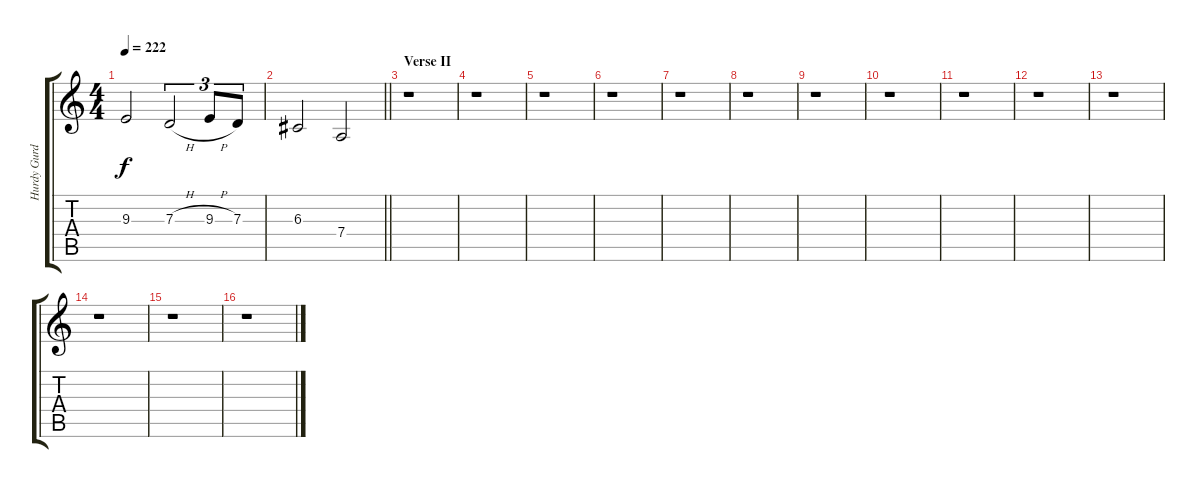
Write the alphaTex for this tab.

\track ("Hurdy Gurdy" "Hurdy Gurd") {instrument cello}
\staff {score tabs}
\tuning (E4 B3 G3 D3 A2 E2) {hide}
\ts (4 4)
\tempo 222
\clef g2
\ks c
9.3.2{dy f} 7.3{h}.2{tu (3 2)} 9.3{h}.8{tu (3 2)} 7.3.8{tu (3 2)} |
\barLineRight lightlight
6.3.2 7.4.2 |
\section ("" "Verse II")
r.1 |
r.1 |
r.1 |
r.1 |
r.1 |
r.1 |
r.1 |
r.1 |
r.1 |
r.1 |
r.1 |
r.1 |
r.1 |
r.1
